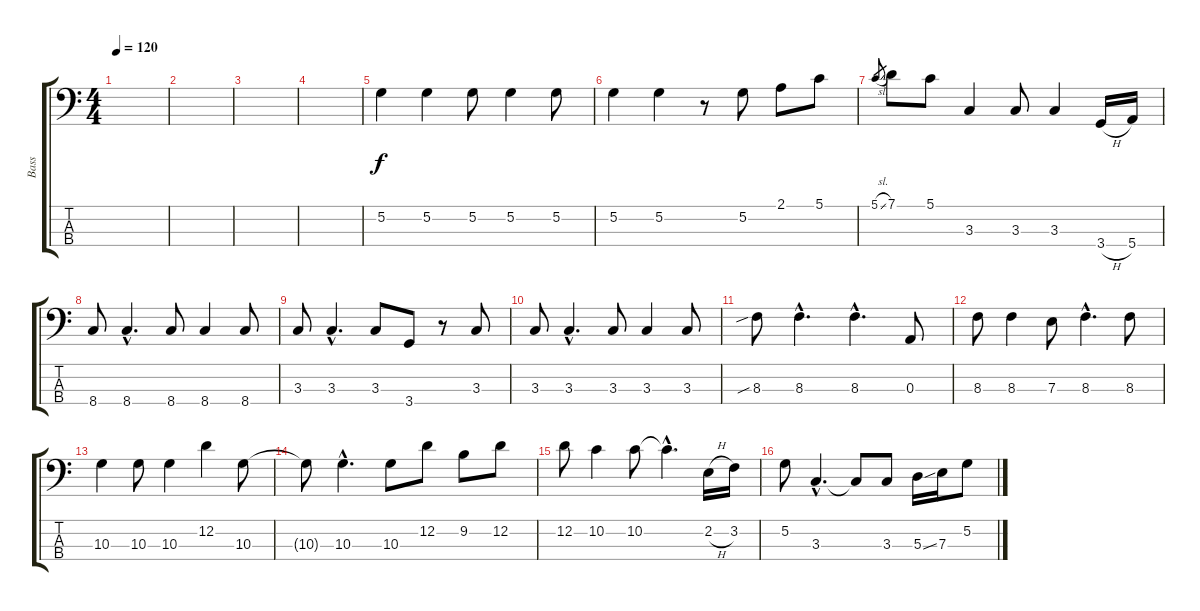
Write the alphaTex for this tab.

\track ("Bass" "Bass") {instrument electricbasspick}
\staff {score tabs}
\tuning (G2 D2 A1 E1) {hide}
\ts (4 4)
\tempo 120
\clef f4
\ks c
|
|
|
|
5.2.4 5.2.4 5.2.8 5.2.4 5.2.8 |
5.2.4 5.2.4 r.8 5.2.8 2.1.8 5.1.8 |
5.1{sl}.8{gr} 7.1.8 5.1.8 3.3.4 3.3.8 3.3.4 3.4{h}.16 5.4.16 |
8.4.8 8.4{hac}.4{d} 8.4.8 8.4.4 8.4.8 |
3.3.8 3.3{hac}.4{d} 3.3.8 3.4.8 r.8 3.3.8 |
3.3.8 3.3{hac}.4{d} 3.3.8 3.3.4 3.3.8 |
8.3{sib}.8 8.3{hac}.4{d} 8.3{hac}.4{d} 0.3.8 |
8.3.8 8.3.4 7.3.8 8.3{hac}.4{d} 8.3.8 |
10.3.4 10.3.8 10.3.4 12.2.4 10.3.8 |
10.3{t}.8 10.3{hac}.4{d} 10.3.8 12.2.8 9.2.8 12.2.8 |
12.2.8 10.2.4 10.2.8 10.2{hac t}.4{d} 2.2{h}.16 3.2.16 |
5.2.8 3.3{hac}.4{d} 3.3{t}.8 3.3.8 5.3{ss}.16 7.3.16 5.2.8
